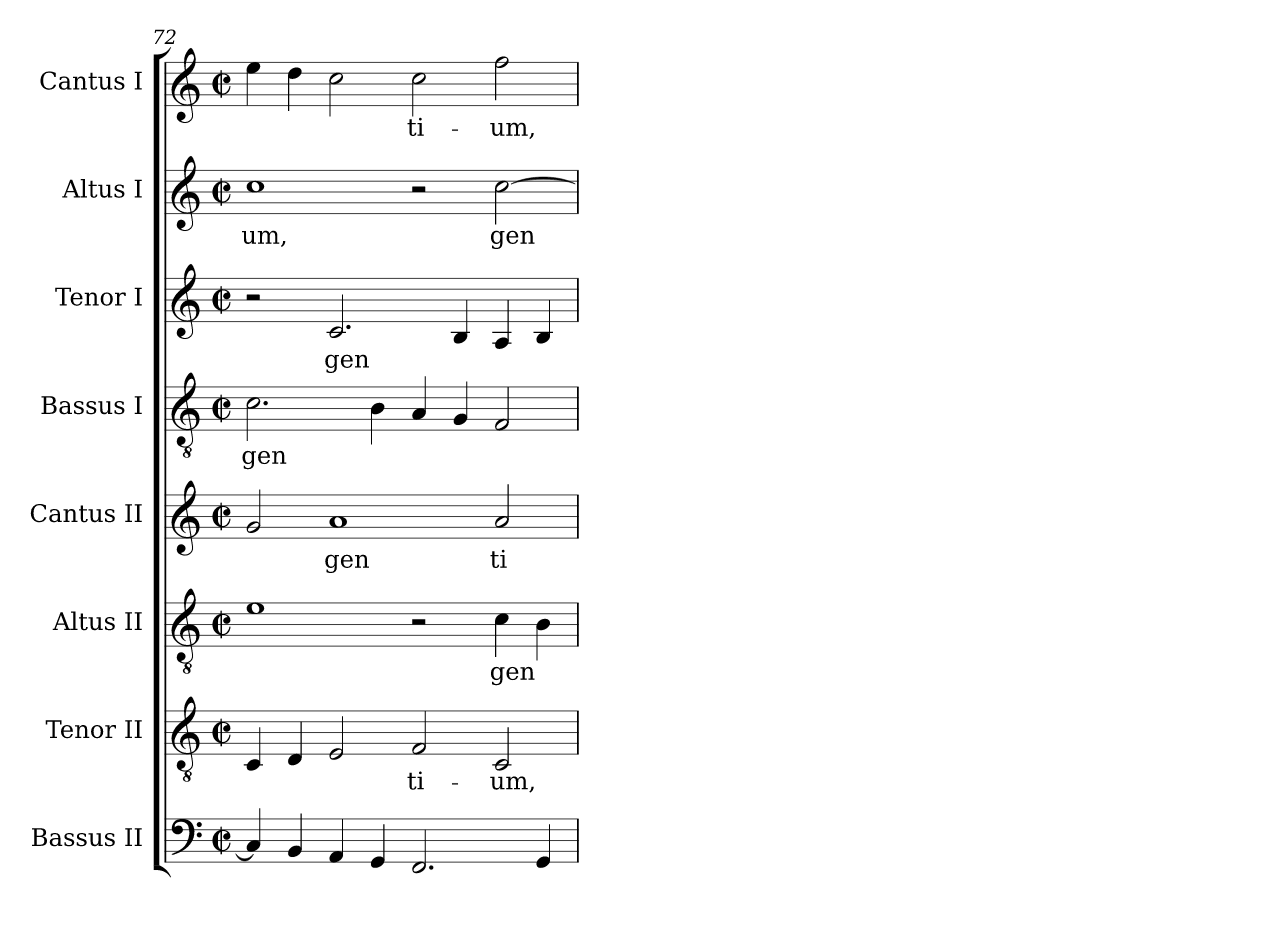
**kern	**text	**kern	**text	**kern	**text	**kern	**text	**kern	**text	**kern	**text	**kern	**text	**kern	**text
*part8	*part8	*part7	*part7	*part6	*part6	*part5	*part5	*part4	*part4	*part3	*part3	*part2	*part2	*part1	*part1
*staff8	*staff8	*staff7	*staff7	*staff6	*staff6	*staff5	*staff5	*staff4	*staff4	*staff3	*staff3	*staff2	*staff2	*staff1	*staff1
*I"Bassus II	*	*I"Tenor II	*	*I"Altus II	*	*I"Cantus II	*	*I"Bassus I	*	*I"Tenor I	*	*I"Altus I	*	*I"Cantus I	*
*clefF4	*	*clefGv2	*	*clefGv2	*	*clefG2	*	*clefGv2	*	*clefG2	*	*clefG2	*	*clefG2	*
*k[]	*	*k[]	*	*k[]	*	*k[]	*	*k[]	*	*k[]	*	*k[]	*	*k[]	*
*C:	*	*C:	*	*C:	*	*C:	*	*C:	*	*C:	*	*C:	*	*C:	*
*M2/2	*	*M2/2	*	*M2/2	*	*M2/2	*	*M2/2	*	*M2/2	*	*M2/2	*	*M2/2	*
*met(c|)	*	*met(c|)	*	*met(c|)	*	*met(c|)	*	*met(c|)	*	*met(c|)	*	*met(c|)	*	*met(c|)	*
=72	=72	=72	=72	=72	=72	=72	=72	=72	=72	=72	=72	=72	=72	=72	=72
!	!LO:LY:b:cj	!	!LO:LY:b:cj	!	!LO:LY:b:cj	!	!LO:LY:b:cj	!	!LO:LY:b:cj	!	!	!	!LO:LY:b:cj	!	!LO:LY:b:cj
4C/]	--	4C/	--	1e	.	2g/	.	2.c\	gen-	2r	.	1cc	um,	4ee\	--
!	!LO:LY:b:cj	!	!LO:LY:b:cj	!	!	!	!	!	!	!	!	!	!	!	!LO:LY:b:cj
4BB/	--	4D/	--	.	.	.	.	.	.	.	.	.	.	4dd\	--
!	!LO:LY:b:cj	!	!LO:LY:b:cj	!	!	!	!LO:LY:b:cj	!	!	!	!LO:LY:b:cj	!	!	!	!LO:LY:b:cj
4AA/	--	2E/	--	.	.	1a	gen	.	.	2.c/	gen	.	.	2cc\	--
!	!LO:LY:b:cj	!	!	!	!	!	!	!	!LO:LY:b:cj	!	!	!	!	!	!
4GG/	--	.	.	.	.	.	.	4B\	--	.	.	.	.	.	.
!	!LO:LY:b:cj	!	!LO:LY:b:cj	!	!	!	!	!	!LO:LY:b:cj	!	!	!	!	!	!LO:LY:b:cj
2.FF/	--	2F/	-ti-	2r	.	.	.	4A/	--	.	.	2r	.	2cc\	-ti-
!	!	!	!	!	!	!	!	!	!LO:LY:b:cj	!	!LO:LY:b:cj	!	!	!	!
.	.	.	.	.	.	.	.	4G/	--	4B/	.	.	.	.	.
!	!	!	!LO:LY:b:cj	!	!LO:LY:b:cj	!	!LO:LY:b:cj	!	!LO:LY:b:cj	!	!LO:LY:b:cj	!	!LO:LY:b:cj	!	!LO:LY:b:cj
.	.	2C/	-um,	4c\	gen	2a/	ti	2F/	--	4A/	.	[>2cc\	gen	2ff\	-um,
!	!LO:LY:b:cj	!	!	!	!LO:LY:b:cj	!	!	!	!	!	!LO:LY:b:cj	!	!	!	!
4GG/	--	.	.	4B\	.	.	.	.	.	4B/	.	.	.	.	.
=	=	=	=	=	=	=	=	=	=	=	=	=	=	=	=
*-	*-	*-	*-	*-	*-	*-	*-	*-	*-	*-	*-	*-	*-	*-	*-
